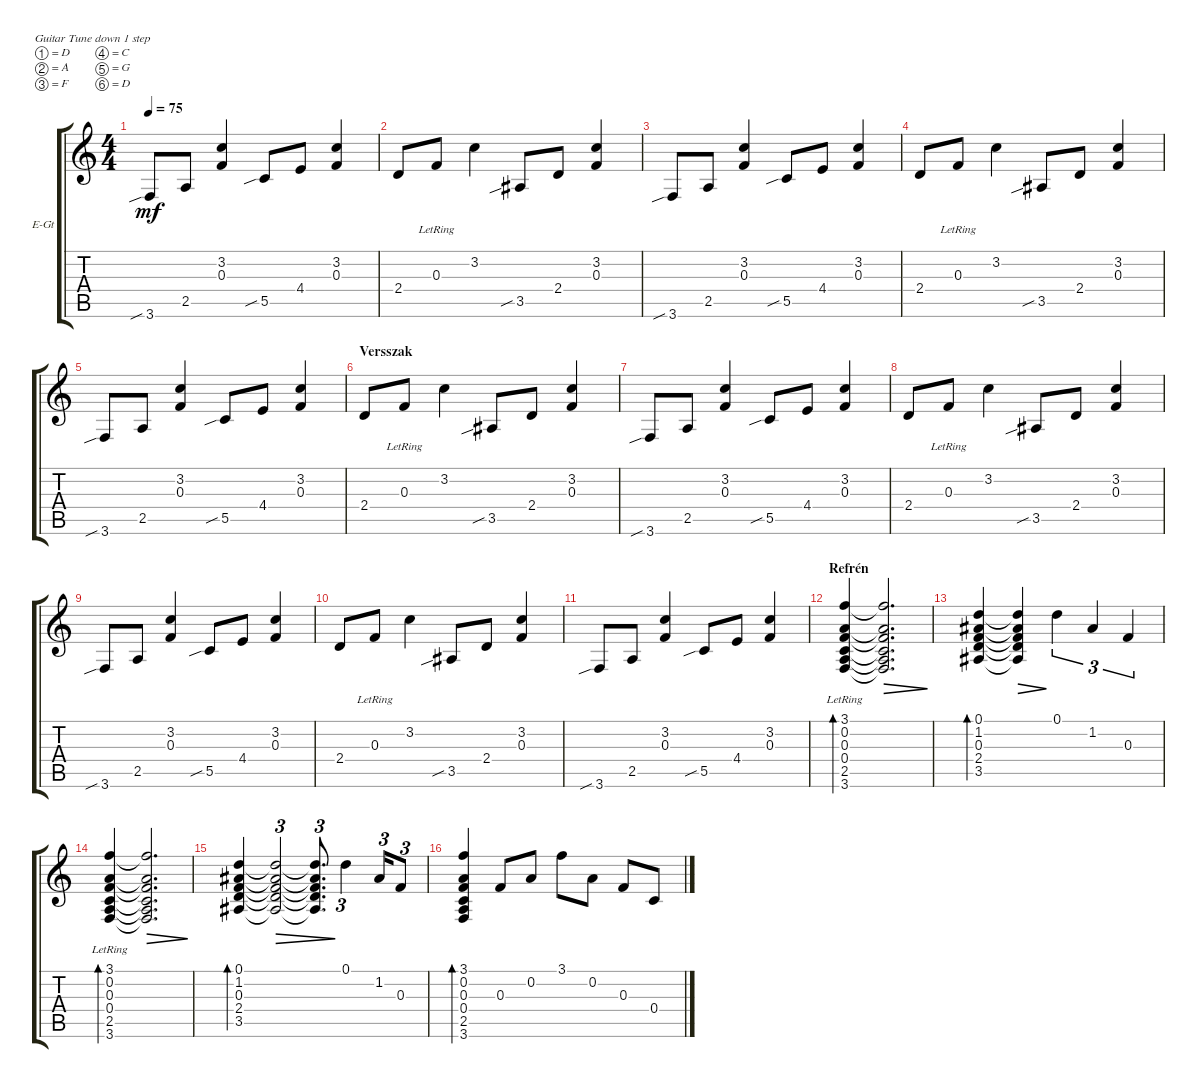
\defaultSystemsLayout 4
\bracketExtendMode groupsimilarinstruments
\firstSystemTrackNameOrientation horizontal
\otherSystemsTrackNameOrientation horizontal
\track ("Nick Catanese" "E-Gt") {instrument electricguitarclean}
\staff {score tabs}
\tuning (D4 A3 F3 C3 G2 D2)
\ts (4 4)
\tempo 75
\clef g2
\ks c
3.6{sib}.8{dy mf} 2.5.8 (0.3 3.2).4 5.5{sib}.8 4.4.8 (0.3 3.2).4 |
2.4.8 0.3{lr}.8 3.2.4 3.5{sib}.8 2.4.8 (3.2 0.3).4 |
3.6{sib}.8 2.5.8 (0.3 3.2).4 5.5{sib}.8 4.4.8 (0.3 3.2).4 |
2.4.8 0.3{lr}.8 3.2.4 3.5{sib}.8 2.4.8 (3.2 0.3).4 |
3.6{sib}.8 2.5.8 (0.3 3.2).4 5.5{sib}.8 4.4.8 (0.3 3.2).4 |
\section ("" "Versszak")
2.4.8 0.3{lr}.8 3.2.4 3.5{sib}.8 2.4.8 (3.2 0.3).4 |
3.6{sib}.8 2.5.8 (0.3 3.2).4 5.5{sib}.8 4.4.8 (0.3 3.2).4 |
2.4.8 0.3{lr}.8 3.2.4 3.5{sib}.8 2.4.8 (3.2 0.3).4 |
3.6{sib}.8 2.5.8 (0.3 3.2).4 5.5{sib}.8 4.4.8 (0.3 3.2).4 |
2.4.8 0.3{lr}.8 3.2.4 3.5{sib}.8 2.4.8 (3.2 0.3).4 |
3.6{sib}.8 2.5.8 (0.3 3.2).4 5.5{sib}.8 4.4.8 (0.3 3.2).4 |
\section ("" "Refrén")
(3.6 2.5 0.4 0.3 0.2 3.1{lr}).4{bd 126} (3.6{t} 2.5{t} 0.4{t} 0.3{t} 0.2{t} 3.1{t}).2{d dec} |
(3.5 2.4 0.3 1.2 0.1).4{bd 126} (3.5{t} 2.4{t} 0.3{t} 1.2{t} 0.1{t}).4{dec} 0.1.4{tu (3 2)} 1.2.4{tu (3 2)} 0.3.4{tu (3 2)} |
(3.6 2.5 0.4 0.3 0.2 3.1{lr}).4{bd 126} (3.6{t} 2.5{t} 0.4{t} 0.3{t} 0.2{t} 3.1{t}).2{d dec} |
(3.5 2.4 0.3 1.2 0.1).4{bd 126} (3.5{t} 2.4{t} 0.3{t} 1.2{t} 0.1{t}).2{tu (3 2) dec} (3.5{t} 2.4{t} 0.3{t} 1.2{t} 0.1{t}).8{d tu (3 2) dec} 0.1.4{tu (3 2)} 1.2.16{tu (3 2)} 0.3.8{tu (3 2)} |
(3.6 2.5 0.4 0.3 0.2 3.1).4{bd 126} 0.3.8 0.2.8 3.1.8 0.2.8 0.3.8 0.4.8
